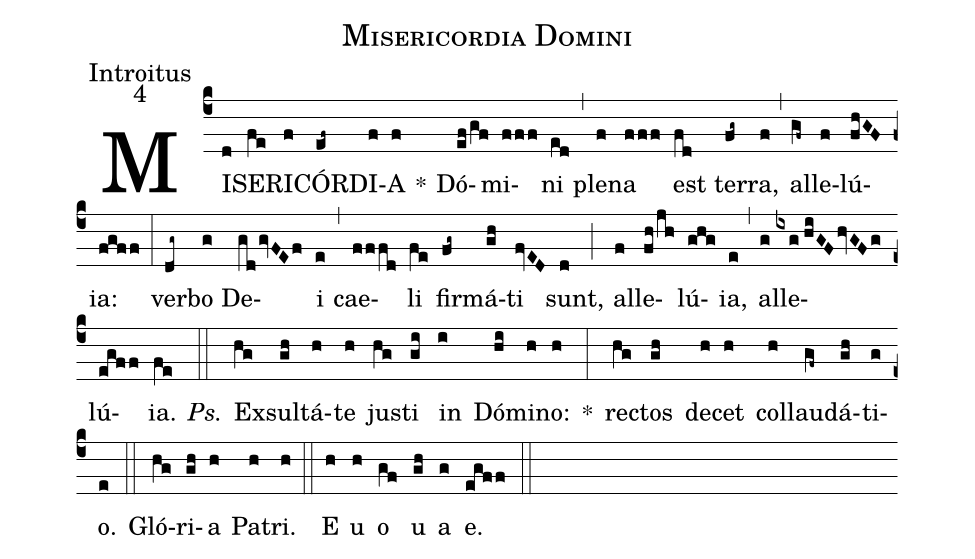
name:Misericordia Domini;
office-part:Introitus;
mode:4;
%%
(c4) MI(d)SE(fe)RI(f)CÓR(ef~)DI(f)A(f) *() Dó(ef/gf)mi(fff)ni(ed) (,) ple(f)na(fff) est(fd) ter(fg~)ra,(f) (,) al(gf~)le(f)lú(fhGF)ia:(fgff) (:) ver(dg~)bo(g) De(gd/gvFEf)i(e) (,) cae(fffd)li(fe) fir(fg~)má(gh)ti(fvED) sunt,(d) (;) al(f)le(fh/jh)lú(ghg)ia,(e) (,) al(g)le(ixg//hiGF/hvGFg)lú(egff)ia.(fe) <i>Ps.</i>(::) Ex(hg)sul(gh)tá(h)te(h) jus(hg)ti(gi) in(i) Dó(hi)mi(h)no:(h) *(:) rec(hg)tos(gh) de(h)cet(h) col(h)lau(gf~)dá(gh)ti(g)o.(e) (::) Gló(hg)ri(gh)a(h) Pa(h)tri.(h) (::) E(h) u(h) o(gf) u(gh) a(g) e.(egff) (::)
